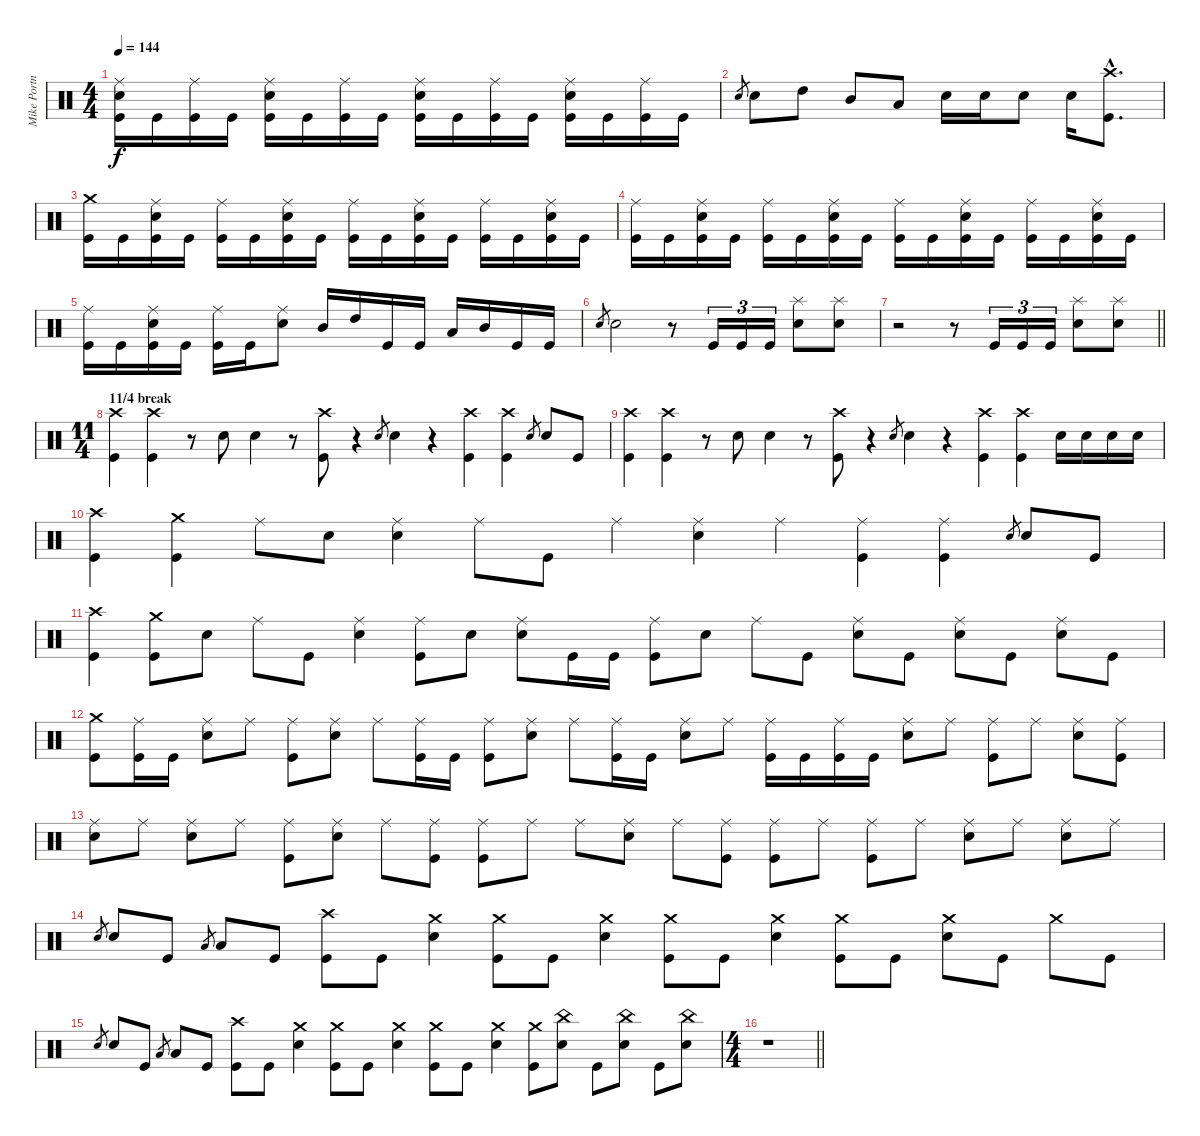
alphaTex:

\track ("Mike Portnoy - drums" "Mike Portn") {instrument percussion}
\staff {score}
\articulation defaults
\ts (4 4)
\tempo 144
\clef neutral
\ks c
("Ride (middle)" "Snare (hit) 2" "Kick (hit)").16{dy f} "Kick (hit)".16 ("Ride (middle)" "Kick (hit)").16 "Kick (hit)".16 ("Ride (middle)" "Snare (hit) 2" "Kick (hit)").16 "Kick (hit)".16 ("Ride (middle)" "Kick (hit)").16 "Kick (hit)".16 ("Ride (middle)" "Snare (hit) 2" "Kick (hit)").16 "Kick (hit)".16 ("Ride (middle)" "Kick (hit)").16 "Kick (hit)".16 ("Ride (middle)" "Snare (hit) 2" "Kick (hit)").16 "Kick (hit)".16 ("Ride (middle)" "Kick (hit)").16 "Kick (hit)".16 |
"Snare (hit) 2".8{gr} "Snare (hit) 2".8 "High Tom (hit)".8 "Mid Tom (hit)".8 "Low Tom (hit)".8 "Snare (hit) 2".16 "Snare (hit) 2".16 "Snare (hit) 2".8 "Snare (hit) 2".16 ("Crash high (hit)"{hac} "Kick (hit)"{hac}).8{d} |
("Crash medium (hit)" "Kick (hit)").16 "Kick (hit)".16 ("Ride (middle)" "Snare (hit) 2" "Kick (hit)").16 "Kick (hit)".16 ("Ride (middle)" "Kick (hit)").16 "Kick (hit)".16 ("Ride (middle)" "Snare (hit) 2" "Kick (hit)").16 "Kick (hit)".16 ("Ride (middle)" "Kick (hit)").16 "Kick (hit)".16 ("Ride (middle)" "Snare (hit) 2" "Kick (hit)").16 "Kick (hit)".16 ("Ride (middle)" "Kick (hit)").16 "Kick (hit)".16 ("Ride (middle)" "Snare (hit) 2" "Kick (hit)").16 "Kick (hit)".16 |
("Ride (middle)" "Kick (hit)").16 "Kick (hit)".16 ("Ride (middle)" "Snare (hit) 2" "Kick (hit)").16 "Kick (hit)".16 ("Ride (middle)" "Kick (hit)").16 "Kick (hit)".16 ("Ride (middle)" "Snare (hit) 2" "Kick (hit)").16 "Kick (hit)".16 ("Ride (middle)" "Kick (hit)").16 "Kick (hit)".16 ("Ride (middle)" "Snare (hit) 2" "Kick (hit)").16 "Kick (hit)".16 ("Ride (middle)" "Kick (hit)").16 "Kick (hit)".16 ("Ride (middle)" "Snare (hit) 2" "Kick (hit)").16 "Kick (hit)".16 |
("Ride (middle)" "Kick (hit)").16 "Kick (hit)".16 ("Ride (middle)" "Snare (hit) 2" "Kick (hit)").16 "Kick (hit)".16 ("Ride (middle)" "Kick (hit)").16 "Kick (hit)".16 ("Ride (middle)" "Snare (hit) 2").8 "Mid Tom (hit)".16 "High Tom (hit)".16 "Kick (hit)".16 "Kick (hit)".16 "Low Tom (hit)".16 "Mid Tom (hit)".16 "Kick (hit)".16 "Kick (hit)".16 |
"Snare (hit) 2".8{gr} "Snare (hit) 2".2 r.8 "Kick (hit)".16{tu (3 2)} "Kick (hit)".16{tu (3 2)} "Kick (hit)".16{tu (3 2)} ("Splash (hit)" "Snare (hit) 2").8 ("Splash (hit)" "Snare (hit) 2").8 |
\barLineRight lightlight
r.2 r.8 "Kick (hit)".16{tu (3 2)} "Kick (hit)".16{tu (3 2)} "Kick (hit)".16{tu (3 2)} ("Splash (hit)" "Snare (hit) 2").8 ("Splash (hit)" "Snare (hit) 2").8 |
\ts (11 4)
\section ("" "11/4 break")
("Crash high (hit)" "Kick (hit)").4 ("Crash high (hit)" "Kick (hit)").4 r.8 "Snare (hit) 2".8 "Snare (hit) 2".4 r.8 ("Crash high (hit)" "Kick (hit)").8 r.4 "Snare (hit) 2".8{gr} "Snare (hit) 2".4 r.4 ("Crash high (hit)" "Kick (hit)").4 ("Crash high (hit)" "Kick (hit)").4 "Snare (hit) 2".8{gr} "Snare (hit) 2".8 "Kick (hit)".8 |
("Crash high (hit)" "Kick (hit)").4 ("Crash high (hit)" "Kick (hit)").4 r.8 "Snare (hit) 2".8 "Snare (hit) 2".4 r.8 ("Crash high (hit)" "Kick (hit)").8 r.4 "Snare (hit) 2".8{gr} "Snare (hit) 2".4 r.4 ("Crash high (hit)" "Kick (hit)").4 ("Crash high (hit)" "Kick (hit)").4 "Snare (hit) 2".16 "Snare (hit) 2".16 "Snare (hit) 2".16 "Snare (hit) 2".16 |
("Crash high (hit)" "Kick (hit)").4 ("Crash medium (hit)" "Kick (hit)").4 "Ride (middle)".8 "Snare (hit) 2".8 ("Ride (middle)" "Snare (hit) 2").4 "Ride (middle)".8 "Kick (hit)".8 "Ride (middle)".4 ("Ride (middle)" "Snare (hit) 2").4 "Ride (middle)".4 ("Ride (middle)" "Kick (hit)").4 ("Ride (middle)" "Kick (hit)").4 "Snare (hit) 2".8{gr} "Snare (hit) 2".8 "Kick (hit)".8 |
("Crash high (hit)" "Kick (hit)").4 ("Crash medium (hit)" "Kick (hit)").8 "Snare (hit) 2".8 "Ride (middle)".8 "Kick (hit)".8 ("Ride (middle)" "Snare (hit) 2").4 ("Ride (middle)" "Kick (hit)").8 "Snare (hit) 2".8 ("Ride (middle)" "Snare (hit) 2").8 "Kick (hit)".16 "Kick (hit)".16 ("Ride (middle)" "Kick (hit)").8 "Snare (hit) 2".8 "Ride (middle)".8 "Kick (hit)".8 ("Ride (middle)" "Snare (hit) 2").8 "Kick (hit)".8 ("Ride (middle)" "Snare (hit) 2").8 "Kick (hit)".8 ("Ride (middle)" "Snare (hit) 2").8 "Kick (hit)".8 |
("Crash medium (hit)" "Kick (hit)").8 ("Ride (middle)" "Kick (hit)").16 "Kick (hit)".16 ("Ride (middle)" "Snare (hit) 2").8 "Ride (middle)".8 ("Ride (middle)" "Kick (hit)").8 ("Ride (middle)" "Snare (hit) 2").8 "Ride (middle)".8 ("Ride (middle)" "Kick (hit)").16 "Kick (hit)".16 ("Ride (middle)" "Kick (hit)").8 ("Ride (middle)" "Snare (hit) 2").8 "Ride (middle)".8 ("Ride (middle)" "Kick (hit)").16 "Kick (hit)".16 ("Ride (middle)" "Snare (hit) 2").8 "Ride (middle)".8 ("Ride (middle)" "Kick (hit)").16 "Kick (hit)".16 ("Ride (middle)" "Kick (hit)").16 "Kick (hit)".16 ("Ride (middle)" "Snare (hit) 2").8 "Ride (middle)".8 ("Ride (middle)" "Kick (hit)").8 "Ride (middle)".8 ("Ride (middle)" "Snare (hit) 2").8 ("Ride (middle)" "Kick (hit)").8 |
("Ride (middle)" "Snare (hit) 2").8 "Ride (middle)".8 ("Ride (middle)" "Snare (hit) 2").8 "Ride (middle)".8 ("Ride (middle)" "Kick (hit)").8 ("Ride (middle)" "Snare (hit) 2").8 "Ride (middle)".8 ("Ride (middle)" "Kick (hit)").8 ("Ride (middle)" "Kick (hit)").8 "Ride (middle)".8 "Ride (middle)".8 ("Ride (middle)" "Snare (hit) 2").8 "Ride (middle)".8 ("Ride (middle)" "Kick (hit)").8 ("Ride (middle)" "Kick (hit)").8 "Ride (middle)".8 ("Ride (middle)" "Kick (hit)").8 "Ride (middle)".8 ("Ride (middle)" "Snare (hit) 2").8 "Ride (middle)".8 ("Ride (middle)" "Snare (hit) 2").8 "Ride (middle)".8 |
"Snare (hit) 2".8{gr} "Snare (hit) 2".8 "Kick (hit)".8 "Low Tom (hit)".8{gr} "Low Tom (hit)".8 "Kick (hit)".8 ("Crash high (hit)" "Kick (hit)").8 "Kick (hit)".8 ("Crash medium (hit)" "Snare (hit) 2").4 ("Crash medium (hit)" "Kick (hit)").8 "Kick (hit)".8 ("Crash medium (hit)" "Snare (hit) 2").4 ("Crash medium (hit)" "Kick (hit)").8 "Kick (hit)".8 ("Crash medium (hit)" "Snare (hit) 2").4 ("Crash medium (hit)" "Kick (hit)").8 "Kick (hit)".8 ("Crash medium (hit)" "Snare (hit) 2").8 "Kick (hit)".8 "Crash medium (hit)".8 "Kick (hit)".8 |
"Snare (hit) 2".8{gr} "Snare (hit) 2".8 "Kick (hit)".8 "Low Tom (hit)".8{gr} "Low Tom (hit)".8 "Kick (hit)".8 ("Crash high (hit)" "Kick (hit)").8 "Kick (hit)".8 ("Crash medium (hit)" "Snare (hit) 2").4 ("Crash medium (hit)" "Kick (hit)").8 "Kick (hit)".8 ("Crash medium (hit)" "Snare (hit) 2").4 ("Crash medium (hit)" "Kick (hit)").8 "Kick (hit)".8 ("Crash medium (hit)" "Snare (hit) 2").4 ("Crash medium (hit)" "Kick (hit)").8 ("China (hit)" "Snare (hit) 2").8 "Kick (hit)".8 ("China (hit)" "Snare (hit) 2").8 "Kick (hit)".8 ("China (hit)" "Snare (hit) 2").8 |
\ts (4 4)
\barLineRight lightlight
r.1
